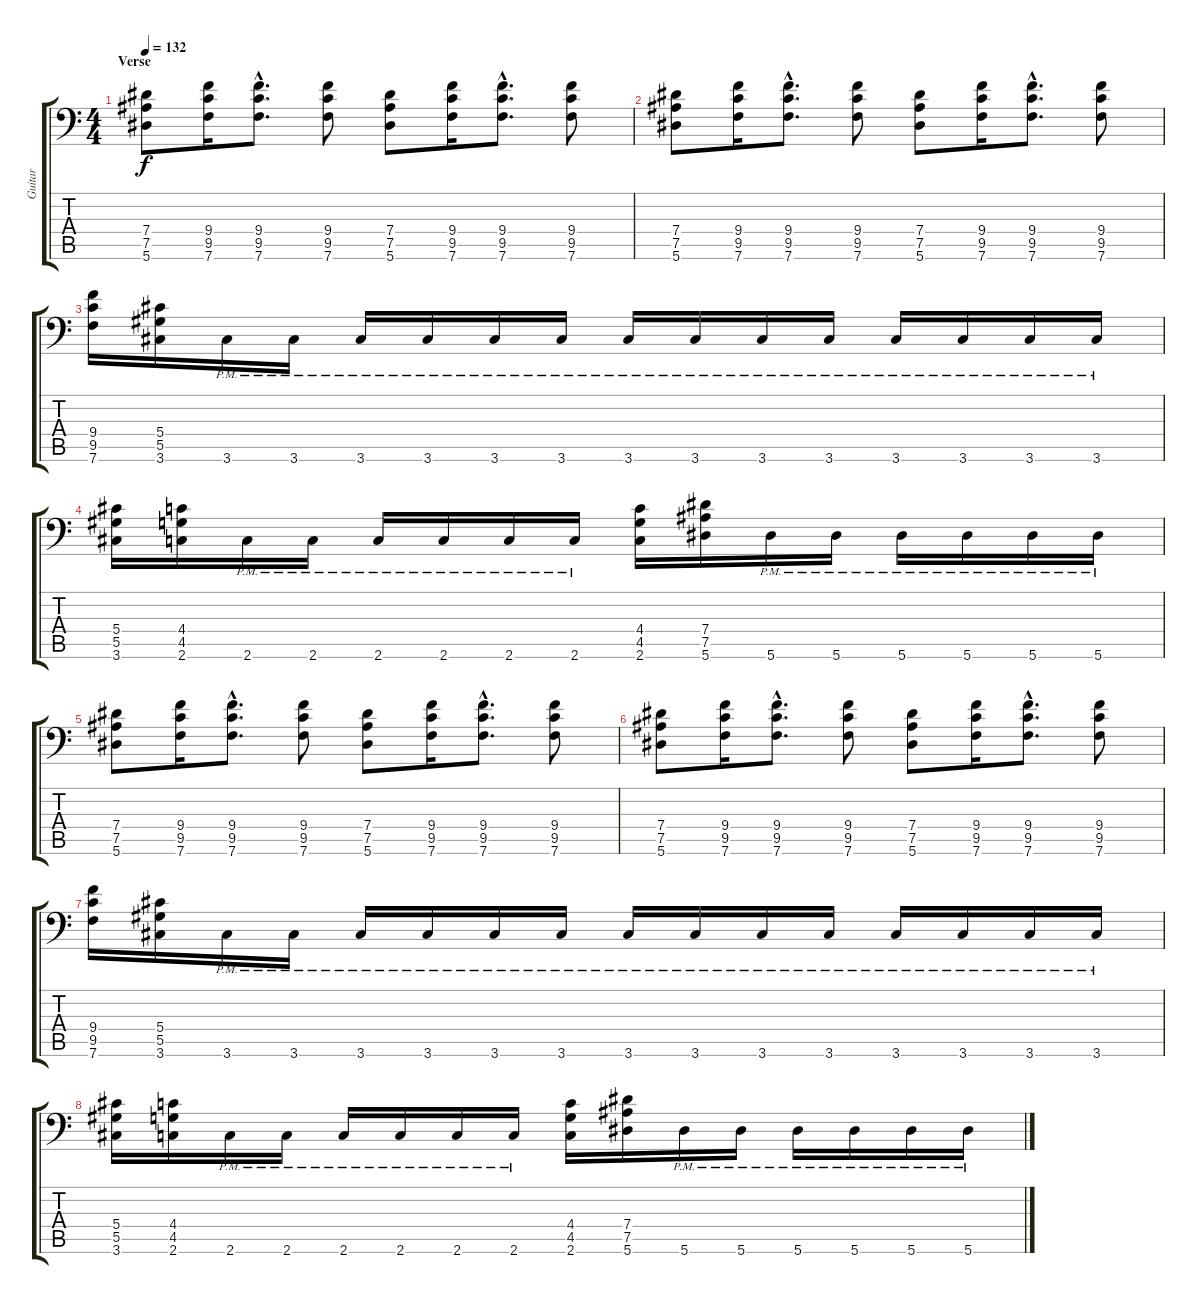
\track ("Guitar" "Guitar") {instrument overdrivenguitar}
\staff {score tabs}
\tuning (Bb3 F3 Db3 Ab2 Eb2 Bb1) {hide}
\ts (4 4)
\section ("" "Verse")
\tempo 132
\clef f4
\ks c
(7.4 7.5 5.6).8{dy f} (9.4 9.5 7.6).16 (9.4{hac} 9.5{hac} 7.6{hac}).8{d} (9.4 9.5 7.6).8 (7.4 7.5 5.6).8 (9.4 9.5 7.6).16 (9.4{hac} 9.5{hac} 7.6{hac}).8{d} (9.4 9.5 7.6).8 |
(7.4 7.5 5.6).8 (9.4 9.5 7.6).16 (9.4{hac} 9.5{hac} 7.6{hac}).8{d} (9.4 9.5 7.6).8 (7.4 7.5 5.6).8 (9.4 9.5 7.6).16 (9.4{hac} 9.5{hac} 7.6{hac}).8{d} (9.4 9.5 7.6).8 |
(9.4 9.5 7.6).16 (5.4 5.5 3.6).16 3.6{pm}.16 3.6{pm}.16 3.6{pm}.16 3.6{pm}.16 3.6{pm}.16 3.6{pm}.16 3.6{pm}.16 3.6{pm}.16 3.6{pm}.16 3.6{pm}.16 3.6{pm}.16 3.6{pm}.16 3.6{pm}.16 3.6{pm}.16 |
(5.4 5.5 3.6).16 (4.4 4.5 2.6).16 2.6{pm}.16 2.6{pm}.16 2.6{pm}.16 2.6{pm}.16 2.6{pm}.16 2.6{pm}.16 (4.4 4.5 2.6).16 (7.4 7.5 5.6).16 5.6{pm}.16 5.6{pm}.16 5.6{pm}.16 5.6{pm}.16 5.6{pm}.16 5.6{pm}.16 |
(7.4 7.5 5.6).8 (9.4 9.5 7.6).16 (9.4{hac} 9.5{hac} 7.6{hac}).8{d} (9.4 9.5 7.6).8 (7.4 7.5 5.6).8 (9.4 9.5 7.6).16 (9.4{hac} 9.5{hac} 7.6{hac}).8{d} (9.4 9.5 7.6).8 |
(7.4 7.5 5.6).8 (9.4 9.5 7.6).16 (9.4{hac} 9.5{hac} 7.6{hac}).8{d} (9.4 9.5 7.6).8 (7.4 7.5 5.6).8 (9.4 9.5 7.6).16 (9.4{hac} 9.5{hac} 7.6{hac}).8{d} (9.4 9.5 7.6).8 |
(9.4 9.5 7.6).16 (5.4 5.5 3.6).16 3.6{pm}.16 3.6{pm}.16 3.6{pm}.16 3.6{pm}.16 3.6{pm}.16 3.6{pm}.16 3.6{pm}.16 3.6{pm}.16 3.6{pm}.16 3.6{pm}.16 3.6{pm}.16 3.6{pm}.16 3.6{pm}.16 3.6{pm}.16 |
(5.4 5.5 3.6).16 (4.4 4.5 2.6).16 2.6{pm}.16 2.6{pm}.16 2.6{pm}.16 2.6{pm}.16 2.6{pm}.16 2.6{pm}.16 (4.4 4.5 2.6).16 (7.4 7.5 5.6).16 5.6{pm}.16 5.6{pm}.16 5.6{pm}.16 5.6{pm}.16 5.6{pm}.16 5.6{pm}.16
